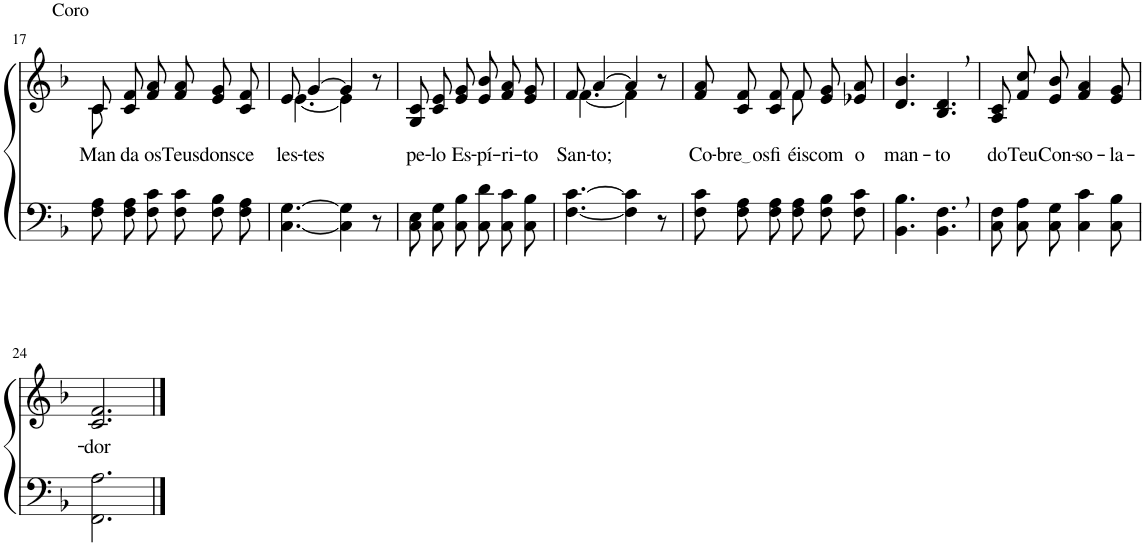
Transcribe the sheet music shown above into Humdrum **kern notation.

**kern	**kern	**text
*part2	*part1	*part1
*staff2	*staff1	*staff1
*I"Parte III e IV	*I"Parte I e II	*
!!LO:PB:g=z
*clefF4	*clefG2	*
*k[b-]	*k[b-]	*
*M6/8	*M6/8	*
=17	=17	=17
*	*^	*
!	!LO:TX:a:t=Coro	!	!
!	!	!	!LO:LY:b
8F\ 8A\L	8c/L	8c\	Man-
!	!	!	!LO:LY:b
8F\ 8A\	8c/ 8f/	2ryy	-da
!	!	!	!LO:LY:b
8F\ 8c\J	8f/ 8a/J	.	os
!	!	!	!LO:LY:b
8F\ 8c\L	8f/ 8a/L	.	Teus
!	!	!	!LO:LY:b
8F\ 8B-\	8e/ 8g/	.	dons
!	!	!	!LO:LY:b
8F\ 8A\J	8c/ 8f/J	8ryy	ce-
=18	=18	=18	=18
!	!	!	!LO:LY:b
[4.C\ [4.G\	8e/	[4.e\	-les-
!	!	!	!LO:LY:b
.	[4g/	.	-tes
4C\] 4G\]	4g/]	4e\]	.
8r	8r	8ryy	.
=19	=19	=19	=19
!	!	!	!LO:LY:b
*	*v	*v	*
8C\ 8E\L	8G/ 8c/L	pe-
!	!	!LO:LY:b
8C\ 8G\	8c/ 8e/	-lo
!	!	!LO:LY:b
8C\ 8B-\J	8e/ 8g/J	Es-
!	!	!LO:LY:b
8C\ 8d\L	8e/ 8b-/L	-pí-
!	!	!LO:LY:b
8C\ 8c\	8f/ 8a/	-ri-
!	!	!LO:LY:b
8C\ 8B-\J	8e/ 8g/J	-to
=20	=20	=20
*	*^	*
!	!	!	!LO:LY:b
[4.F\ [4.c\	8f/	[4.f\	San-
!	!	!	!LO:LY:b
.	[4a/	.	-to;
4F\] 4c\]	4a/]	4f\]	.
8r	8r	8ryy	.
=21	=21	=21	=21
!	!	!	!LO:LY:b
8F\ 8c\L	4.ryy	8f/ 8a/L	Co-
!	!	!	!LO:LY:b
8F\ 8A\	.	8c/ 8f/	bre os
!	!	!	!LO:LY:b
8F\ 8A\J	.	8c/ 8f/J	fi
!	!	!	!LO:LY:b
8F\ 8A\L	8f\	8f/L	éis
!	!	!	!LO:LY:b
8F\ 8B-\	4ryy	8e/ 8g/	com
!	!	!	!LO:LY:b
8F\ 8c\J	.	8e-X/ 8a/J	o
=22	=22	=22	=22
!	!	!	!LO:LY:b
*	*v	*v	*
4.BB-\ 4.B-\	4.d/ 4.b-/	man-
!	!	!LO:LY:b
4.BB-\, 4.F\,	4.B-/, 4.d/,	-to
=23	=23	=23
!	!	!LO:LY:b
8C\ 8F\L	8A/ 8c/L	do
!	!	!LO:LY:b
8C\ 8A\	8f/ 8cc/	Teu
!	!	!LO:LY:b
8C\ 8G\J	8e/ 8b-/J	Con-
!	!	!LO:LY:b
4C\ 4c\	4f/ 4a/	-so-
!	!	!LO:LY:b
8C\ 8B-\	8e/ 8g/	-la-
!!LO:LB:g=z
=24	=24	=24
!	!	!LO:LY:b
2.FF\ 2.A\	2.c/ 2.f/	-dor
==	==	==
*-	*-	*-
